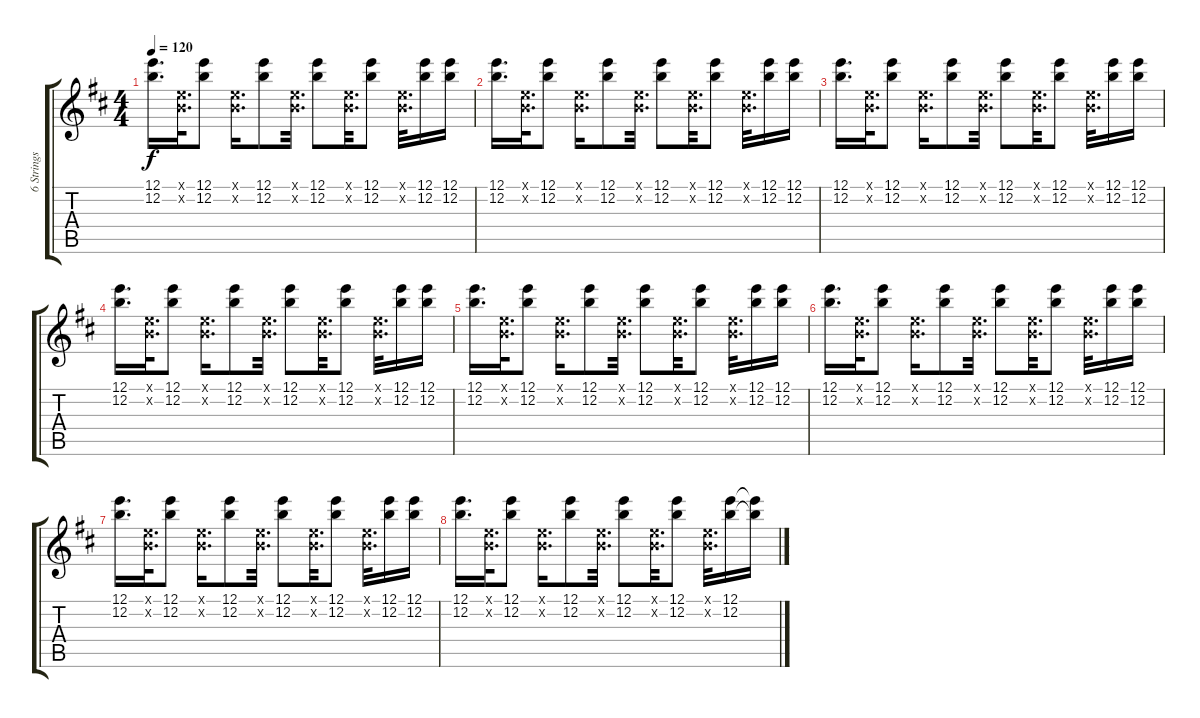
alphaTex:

\track ("6 Strings ElectricGuitar Standard Tuning" "6 Strings ") {instrument electricguitarjazz}
\staff {score tabs}
\tuning (E4 B3 G3 D3 A2 E2) {hide}
\ts (4 4)
\tempo 120
\clef g2
\ks d
(12.1 12.2).16{d dy f} (0.1{x} 0.2{x}).32{d} (12.1 12.2).8 (0.1{x} 0.2{x}).16{d beam merge} (12.1 12.2).8 (0.1{x} 0.2{x}).32{d} (12.1 12.2).8 (0.1{x} 0.2{x}).32{d} (12.1 12.2).8 (0.1{x} 0.2{x}).32{d} (12.1 12.2).16 (12.1 12.2).16 |
(12.1 12.2).16{d} (0.1{x} 0.2{x}).32{d} (12.1 12.2).8 (0.1{x} 0.2{x}).16{d beam merge} (12.1 12.2).8 (0.1{x} 0.2{x}).32{d} (12.1 12.2).8 (0.1{x} 0.2{x}).32{d} (12.1 12.2).8 (0.1{x} 0.2{x}).32{d} (12.1 12.2).16 (12.1 12.2).16 |
(12.1 12.2).16{d} (0.1{x} 0.2{x}).32{d} (12.1 12.2).8 (0.1{x} 0.2{x}).16{d beam merge} (12.1 12.2).8 (0.1{x} 0.2{x}).32{d} (12.1 12.2).8 (0.1{x} 0.2{x}).32{d} (12.1 12.2).8 (0.1{x} 0.2{x}).32{d} (12.1 12.2).16 (12.1 12.2).16 |
(12.1 12.2).16{d} (0.1{x} 0.2{x}).32{d} (12.1 12.2).8 (0.1{x} 0.2{x}).16{d beam merge} (12.1 12.2).8 (0.1{x} 0.2{x}).32{d} (12.1 12.2).8 (0.1{x} 0.2{x}).32{d} (12.1 12.2).8 (0.1{x} 0.2{x}).32{d} (12.1 12.2).16 (12.1 12.2).16 |
(12.1 12.2).16{d} (0.1{x} 0.2{x}).32{d} (12.1 12.2).8 (0.1{x} 0.2{x}).16{d beam merge} (12.1 12.2).8 (0.1{x} 0.2{x}).32{d} (12.1 12.2).8 (0.1{x} 0.2{x}).32{d} (12.1 12.2).8 (0.1{x} 0.2{x}).32{d} (12.1 12.2).16 (12.1 12.2).16 |
(12.1 12.2).16{d} (0.1{x} 0.2{x}).32{d} (12.1 12.2).8 (0.1{x} 0.2{x}).16{d beam merge} (12.1 12.2).8 (0.1{x} 0.2{x}).32{d} (12.1 12.2).8 (0.1{x} 0.2{x}).32{d} (12.1 12.2).8 (0.1{x} 0.2{x}).32{d} (12.1 12.2).16 (12.1 12.2).16 |
(12.1 12.2).16{d} (0.1{x} 0.2{x}).32{d} (12.1 12.2).8 (0.1{x} 0.2{x}).16{d beam merge} (12.1 12.2).8 (0.1{x} 0.2{x}).32{d} (12.1 12.2).8 (0.1{x} 0.2{x}).32{d} (12.1 12.2).8 (0.1{x} 0.2{x}).32{d} (12.1 12.2).16 (12.1 12.2).16 |
(12.1 12.2).16{d} (0.1{x} 0.2{x}).32{d} (12.1 12.2).8 (0.1{x} 0.2{x}).16{d beam merge} (12.1 12.2).8 (0.1{x} 0.2{x}).32{d} (12.1 12.2).8 (0.1{x} 0.2{x}).32{d} (12.1 12.2).8 (0.1{x} 0.2{x}).32{d} (12.1 12.2).16 (12.1{t} 12.2{t}).16
